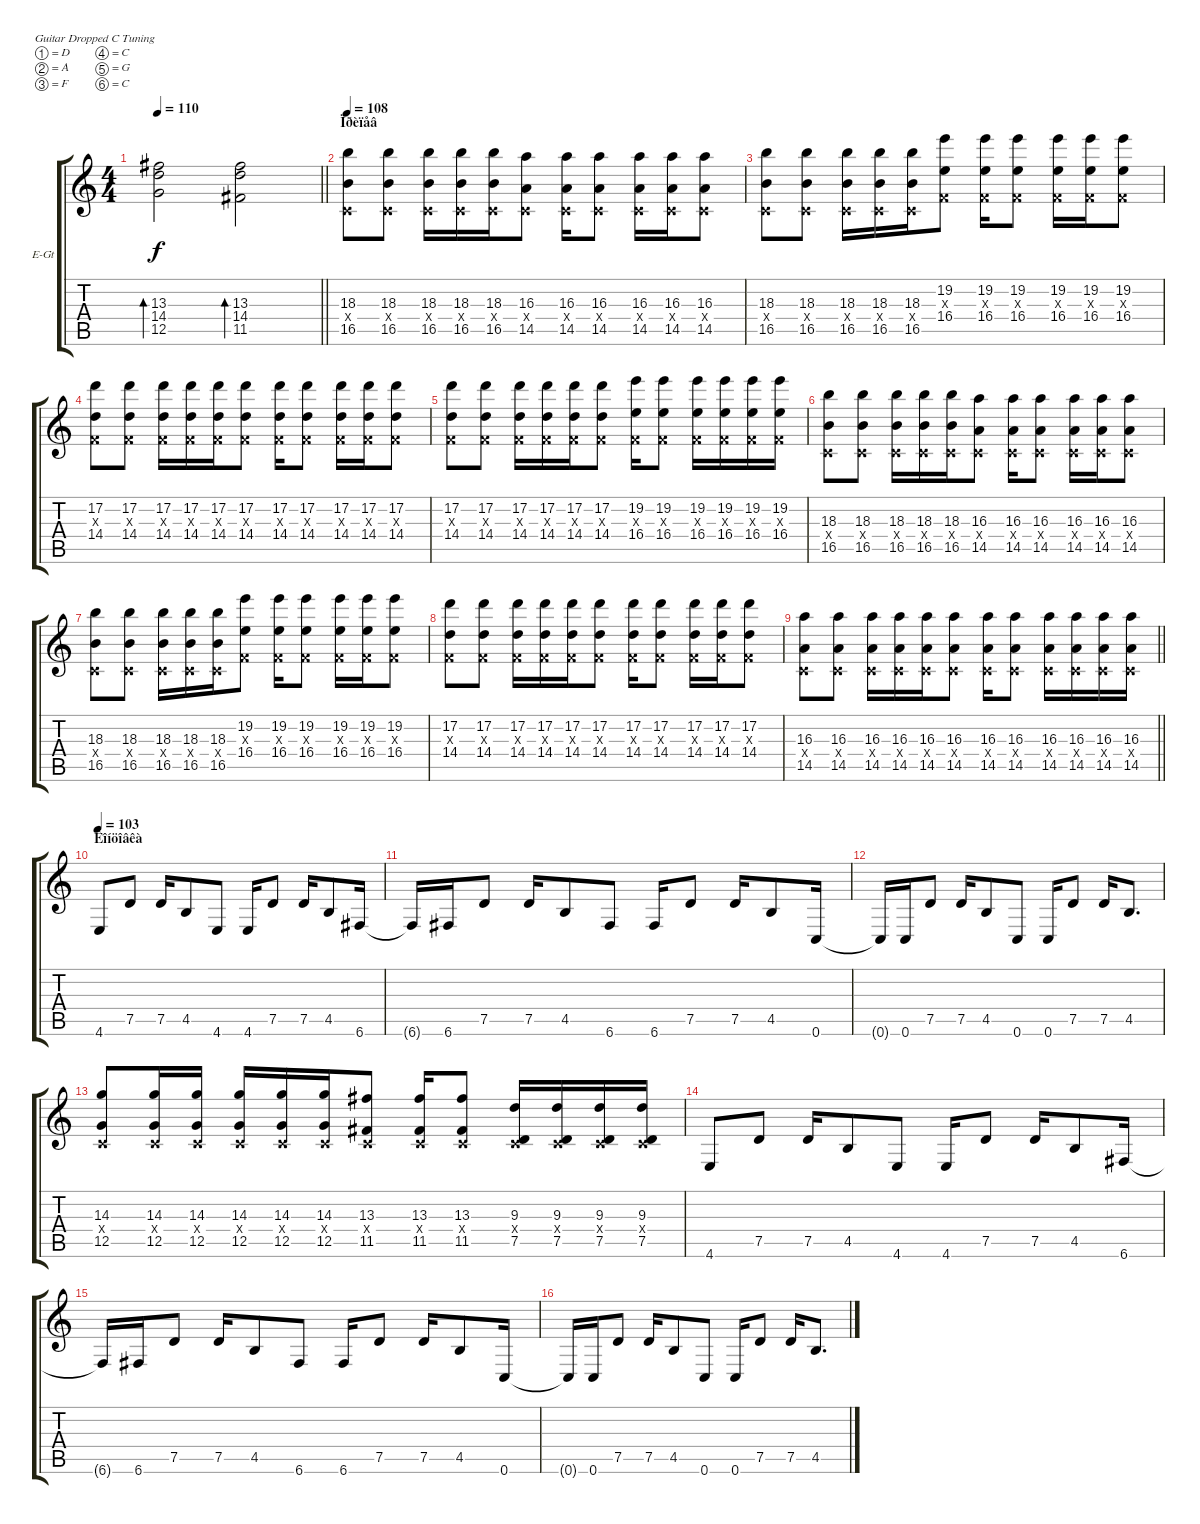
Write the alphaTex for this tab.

\bracketExtendMode groupsimilarinstruments
\firstSystemTrackNameOrientation horizontal
\otherSystemsTrackNameOrientation horizontal
\track ("Äîðîæêà 2" "E-Gt") {instrument distortionguitar}
\staff {score tabs}
\tuning (D4 A3 F3 C3 G2 C2)
\ts (4 4)
\tempo 110
\clef g2
\barLineRight lightlight
\ks c
(13.3 14.4 12.5).2{bd 240 dy f} (13.3 14.4 11.5).2{bd 240} |
\section ("" "Ïðèïåâ")
\tempo 108
(18.3 0.4{x} 16.5).8 (18.3 0.4{x} 16.5).8 (18.3 0.4{x} 16.5).16 (18.3 0.4{x} 16.5).16 (18.3 0.4{x} 16.5).16 (16.3 0.4{x} 14.5).8 (16.3 0.4{x} 14.5).16 (16.3 0.4{x} 14.5).8 (16.3 0.4{x} 14.5).16 (16.3 0.4{x} 14.5).16 (16.3 0.4{x} 14.5).8 |
(18.3 0.4{x} 16.5).8 (18.3 0.4{x} 16.5).8 (18.3 0.4{x} 16.5).16 (18.3 0.4{x} 16.5).16 (18.3 0.4{x} 16.5).16 (19.2 0.3{x} 16.4).8 (19.2 0.3{x} 16.4).16 (19.2 0.3{x} 16.4).8 (19.2 0.3{x} 16.4).16 (19.2 0.3{x} 16.4).16 (19.2 0.3{x} 16.4).8 |
(17.2 0.3{x} 14.4).8 (17.2 0.3{x} 14.4).8 (17.2 0.3{x} 14.4).16 (17.2 0.3{x} 14.4).16 (17.2 0.3{x} 14.4).16 (17.2 0.3{x} 14.4).8 (17.2 0.3{x} 14.4).16 (17.2 0.3{x} 14.4).8 (17.2 0.3{x} 14.4).16 (17.2 0.3{x} 14.4).16 (17.2 0.3{x} 14.4).8 |
(17.2 0.3{x} 14.4).8 (17.2 0.3{x} 14.4).8 (17.2 0.3{x} 14.4).16 (17.2 0.3{x} 14.4).16 (17.2 0.3{x} 14.4).16 (17.2 0.3{x} 14.4).8 (19.2 0.3{x} 16.4).16 (19.2 0.3{x} 16.4).8 (19.2 0.3{x} 16.4).16 (19.2 0.3{x} 16.4).16 (19.2 0.3{x} 16.4).16 (19.2 0.3{x} 16.4).16 |
(18.3 0.4{x} 16.5).8 (18.3 0.4{x} 16.5).8 (18.3 0.4{x} 16.5).16 (18.3 0.4{x} 16.5).16 (18.3 0.4{x} 16.5).16 (16.3 0.4{x} 14.5).8 (16.3 0.4{x} 14.5).16 (16.3 0.4{x} 14.5).8 (16.3 0.4{x} 14.5).16 (16.3 0.4{x} 14.5).16 (16.3 0.4{x} 14.5).8 |
(18.3 0.4{x} 16.5).8 (18.3 0.4{x} 16.5).8 (18.3 0.4{x} 16.5).16 (18.3 0.4{x} 16.5).16 (18.3 0.4{x} 16.5).16 (19.2 0.3{x} 16.4).8 (19.2 0.3{x} 16.4).16 (19.2 0.3{x} 16.4).8 (19.2 0.3{x} 16.4).16 (19.2 0.3{x} 16.4).16 (19.2 0.3{x} 16.4).8 |
(17.2 0.3{x} 14.4).8 (17.2 0.3{x} 14.4).8 (17.2 0.3{x} 14.4).16 (17.2 0.3{x} 14.4).16 (17.2 0.3{x} 14.4).16 (17.2 0.3{x} 14.4).8 (17.2 0.3{x} 14.4).16 (17.2 0.3{x} 14.4).8 (17.2 0.3{x} 14.4).16 (17.2 0.3{x} 14.4).16 (17.2 0.3{x} 14.4).8 |
\barLineRight lightlight
(16.3 0.4{x} 14.5).8 (16.3 0.4{x} 14.5).8 (16.3 0.4{x} 14.5).16 (16.3 0.4{x} 14.5).16 (16.3 0.4{x} 14.5).16 (16.3 0.4{x} 14.5).8 (16.3 0.4{x} 14.5).16 (16.3 0.4{x} 14.5).8 (16.3 0.4{x} 14.5).16 (16.3 0.4{x} 14.5).16 (16.3 0.4{x} 14.5).16 (16.3 0.4{x} 14.5).16 |
\section ("" "Êîíöîâêà")
\tempo 103
4.6.8 7.5.8 7.5.16 4.5.8 4.6.8 4.6.16 7.5.8 7.5.16 4.5.8 6.6.16 |
6.6{t}.16 6.6.16 7.5.8 7.5.16 4.5.8 6.6.8 6.6.16 7.5.8 7.5.16 4.5.8 0.6.16 |
0.6{t}.16 0.6.16 7.5.8 7.5.16 4.5.8 0.6.8 0.6.16 7.5.8 7.5.16 4.5.8{d} |
(14.3 0.4{x} 12.5).8 (14.3 0.4{x} 12.5).16 (14.3 0.4{x} 12.5).16 (14.3 0.4{x} 12.5).16 (14.3 0.4{x} 12.5).16 (14.3 0.4{x} 12.5).16 (13.3 0.4{x} 11.5).8 (13.3 0.4{x} 11.5).16 (13.3 0.4{x} 11.5).8 (9.3 0.4{x} 7.5).16 (9.3 0.4{x} 7.5).16 (9.3 0.4{x} 7.5).16 (9.3 0.4{x} 7.5).16 |
4.6.8 7.5.8 7.5.16 4.5.8 4.6.8 4.6.16 7.5.8 7.5.16 4.5.8 6.6.16 |
6.6{t}.16 6.6.16 7.5.8 7.5.16 4.5.8 6.6.8 6.6.16 7.5.8 7.5.16 4.5.8 0.6.16 |
0.6{t}.16 0.6.16 7.5.8 7.5.16 4.5.8 0.6.8 0.6.16 7.5.8 7.5.16 4.5.8{d}
